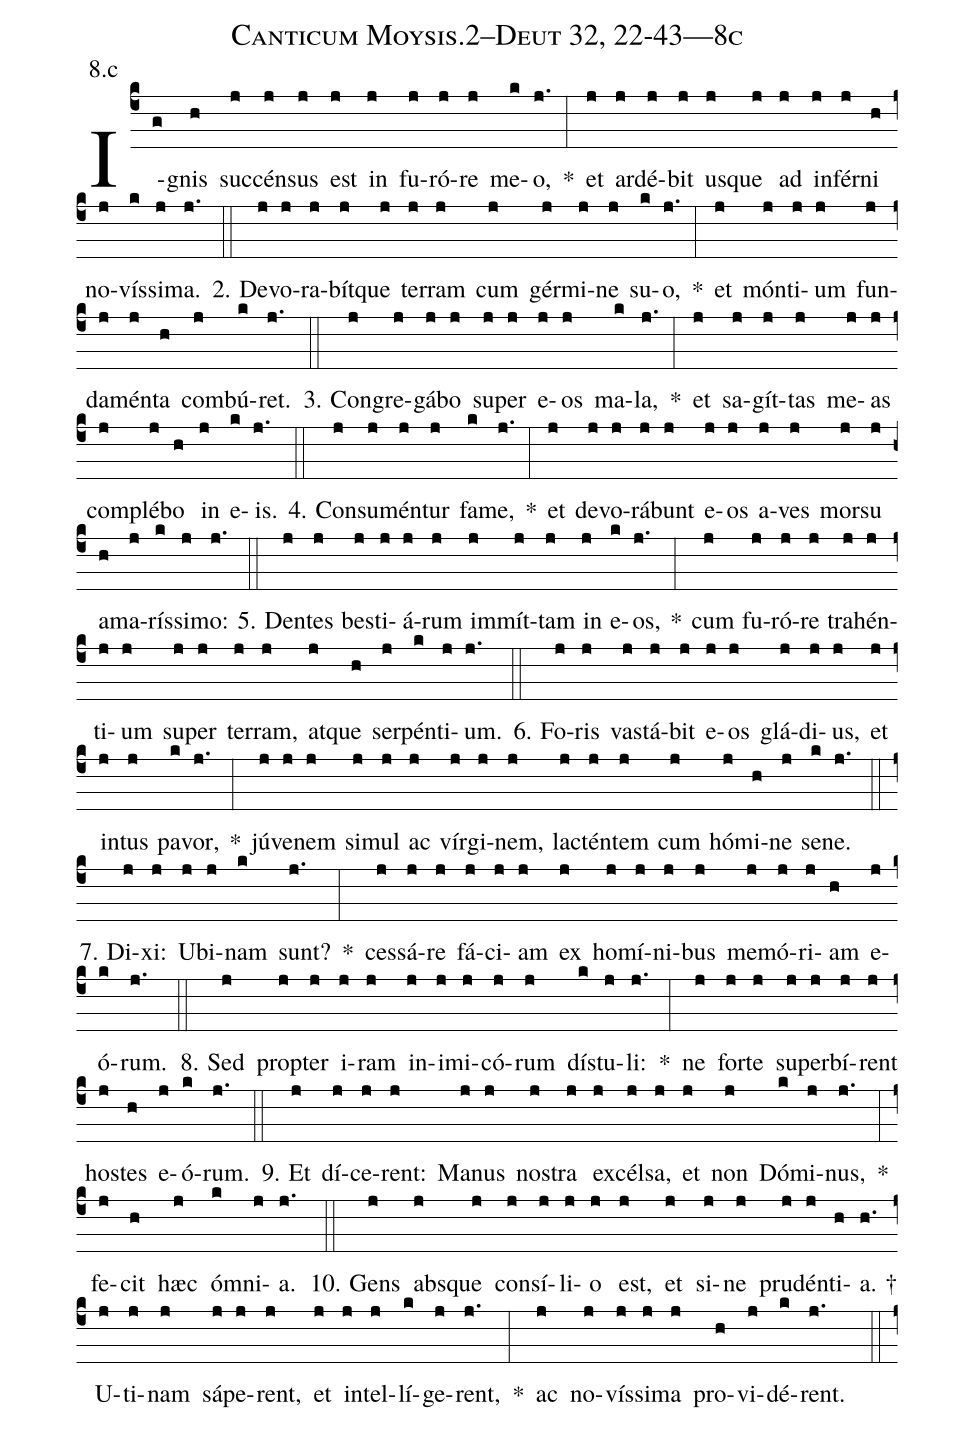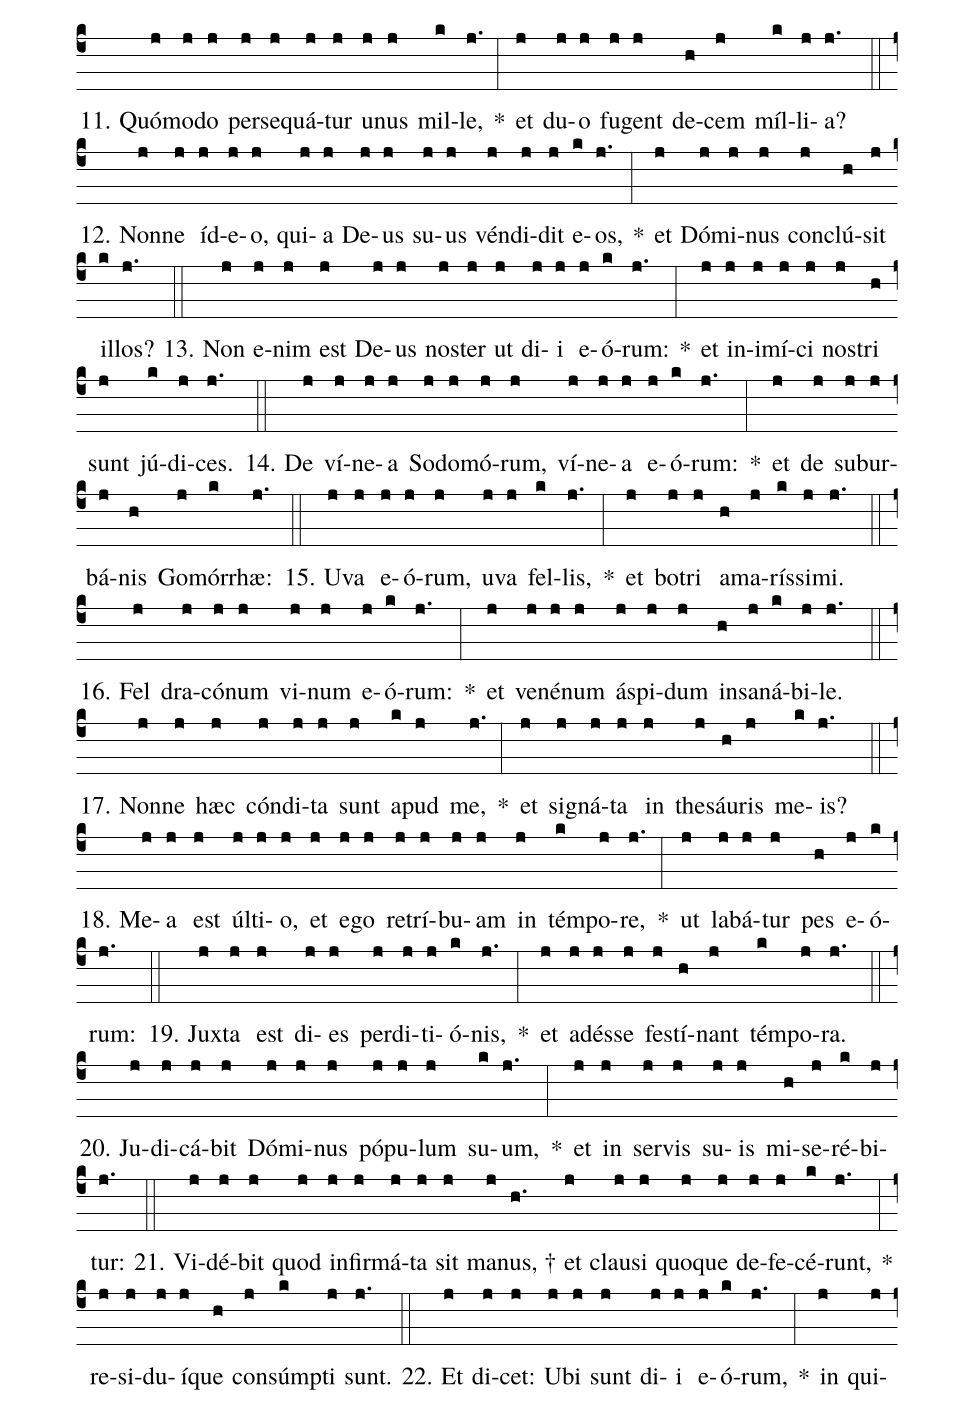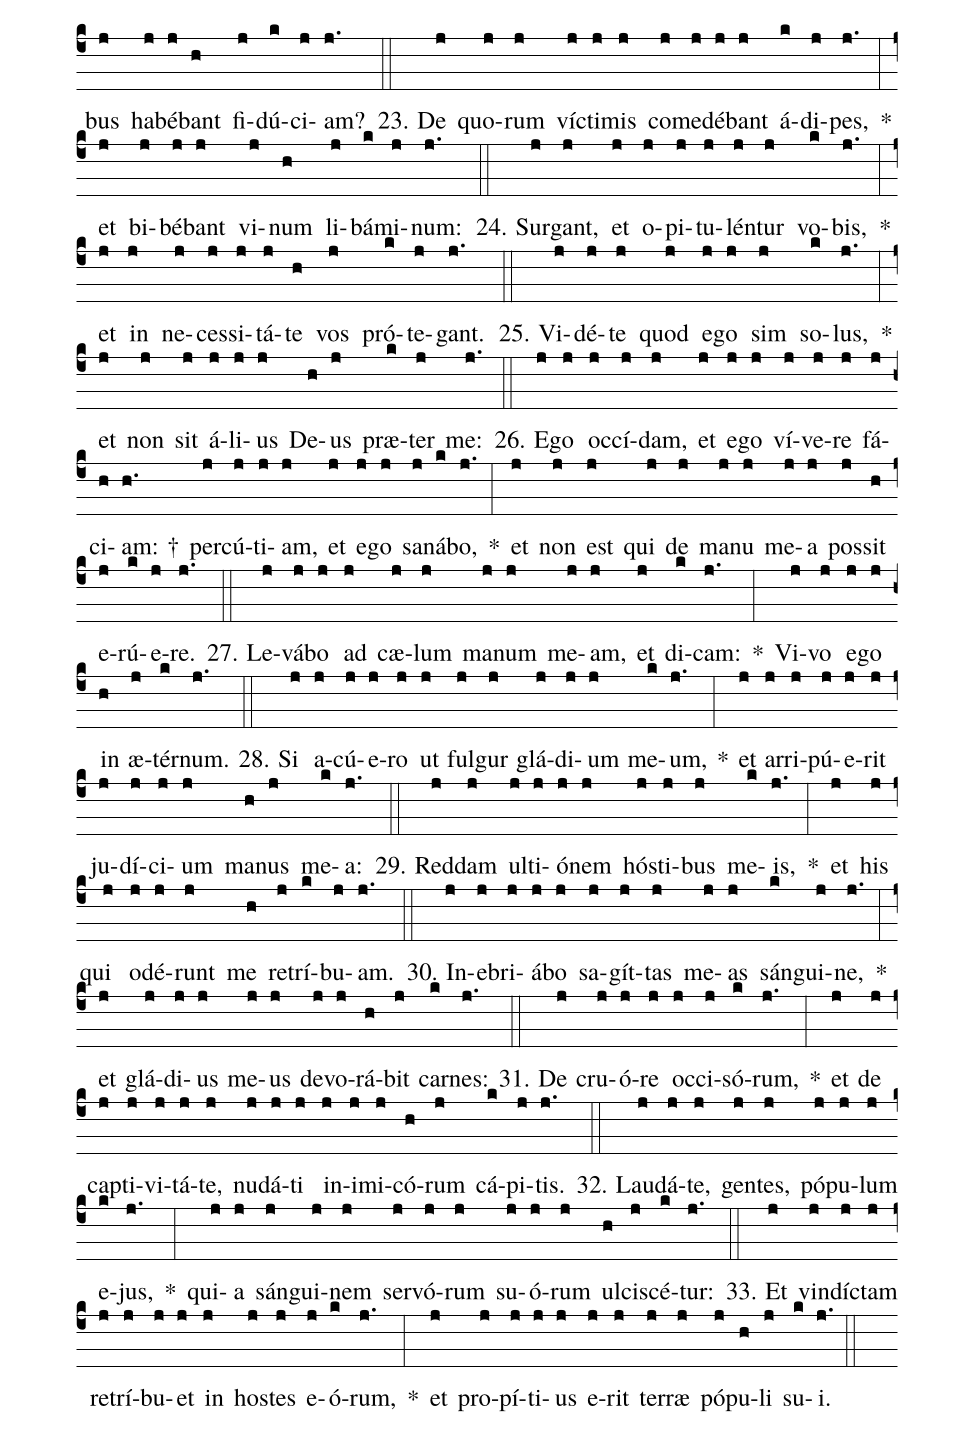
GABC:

name: Canticum Moysis.2--Deut 32, 22-43---8c;
annotation: 8.c;
%%
(c4)I(g)gnis(h) suc(j)cén(j)sus(j) est(j) in(j) fu(j)ró(j)re(j) me(k)o,(j.) *(:) et(j) ar(j)dé(j)bit(j) us(j)que(j) ad(j) in(j)fér(j)ni(h) no(j)vís(k)si(j)ma.(j.) (::)
2. De(j)vo(j)ra(j)bít(j)que(j) ter(j)ram(j) cum(j) gér(j)mi(j)ne(j) su(k)o,(j.) *(:) et(j) món(j)ti(j)um(j) fun(j)da(j)mén(j)ta(h) com(j)bú(k)ret.(j.) (::)
3. Con(j)gre(j)gá(j)bo(j) su(j)per(j) e(j)os(j) ma(k)la,(j.) *(:) et(j) sa(j)gít(j)tas(j) me(j)as(j) com(j)plé(j)bo(h) in(j) e(k)is.(j.) (::)
4. Con(j)su(j)mén(j)tur(j) fa(k)me,(j.) *(:) et(j) de(j)vo(j)rá(j)bunt(j) e(j)os(j) a(j)ves(j) mor(j)su(j) a(h)ma(j)rís(k)si(j)mo:(j.) (::)
5. Den(j)tes(j) bes(j)ti(j)á(j)rum(j) im(j)mít(j)tam(j) in(j) e(k)os,(j.) *(:) cum(j) fu(j)ró(j)re(j) tra(j)hén(j)ti(j)um(j) su(j)per(j) ter(j)ram,(j) at(j)que(h) ser(j)pén(k)ti(j)um.(j.) (::)
6. Fo(j)ris(j) vas(j)tá(j)bit(j) e(j)os(j) glá(j)di(j)us,(j) et(j) in(j)tus(j) pa(k)vor,(j.) *(:) jú(j)ve(j)nem(j) si(j)mul(j) ac(j) vír(j)gi(j)nem,(j) lac(j)tén(j)tem(j) cum(j) hó(j)mi(h)ne(j) se(k)ne.(j.) (::)
7. Di(j)xi:(j) U(j)bi(j)nam(k) sunt?(j.) *(:) ces(j)sá(j)re(j) fá(j)ci(j)am(j) ex(j) ho(j)mí(j)ni(j)bus(j) me(j)mó(j)ri(j)am(h) e(j)ó(k)rum.(j.) (::)
8. Sed(j) prop(j)ter(j) i(j)ram(j) in(j)i(j)mi(j)có(j)rum(j) dís(k)tu(j)li:(j.) *(:) ne(j) for(j)te(j) su(j)per(j)bí(j)rent(j) hos(j)tes(h) e(j)ó(k)rum.(j.) (::)
9. Et(j) dí(j)ce(j)rent:(j) Ma(j)nus(j) nos(j)tra(j) ex(j)cél(j)sa,(j) et(j) non(j) Dó(k)mi(j)nus,(j.) *(:) fe(j)cit(h) hæc(j) óm(k)ni(j)a.(j.) (::)
10. Gens(j) abs(j)que(j) con(j)sí(j)li(j)o(j) est,(j) et(j) si(j)ne(j) pru(j)dén(j)ti(h)a. †(h.) U(j)ti(j)nam(j) sá(j)pe(j)rent,(j) et(j) in(j)tel(j)lí(k)ge(j)rent,(j.) *(:) ac(j) no(j)vís(j)si(j)ma(j) pro(h)vi(j)dé(k)rent.(j.) (::)
11. Quó(j)mo(j)do(j) per(j)se(j)quá(j)tur(j) u(j)nus(j) mil(k)le,(j.) *(:) et(j) du(j)o(j) fu(j)gent(j) de(h)cem(j) míl(k)li(j)a?(j.) (::)
12. Non(j)ne(j) íd(j)e(j)o,(j) qui(j)a(j) De(j)us(j) su(j)us(j) vén(j)di(j)dit(j) e(k)os,(j.) *(:) et(j) Dó(j)mi(j)nus(j) con(j)clú(h)sit(j) il(k)los?(j.) (::)
13. Non(j) e(j)nim(j) est(j) De(j)us(j) nos(j)ter(j) ut(j) di(j)i(j) e(j)ó(k)rum:(j.) *(:) et(j) in(j)i(j)mí(j)ci(j) nos(j)tri(h) sunt(j) jú(k)di(j)ces.(j.) (::)
14. De(j) ví(j)ne(j)a(j) So(j)do(j)mó(j)rum,(j) ví(j)ne(j)a(j) e(j)ó(k)rum:(j.) *(:) et(j) de(j) sub(j)ur(j)bá(j)nis(h) Go(j)mór(k)rhæ:(j.) (::)
15. U(j)va(j) e(j)ó(j)rum,(j) u(j)va(j) fel(k)lis,(j.) *(:) et(j) bo(j)tri(j) a(h)ma(j)rís(k)si(j)mi.(j.) (::)
16. Fel(j) dra(j)có(j)num(j) vi(j)num(j) e(j)ó(k)rum:(j.) *(:) et(j) ve(j)né(j)num(j) ás(j)pi(j)dum(j) in(h)sa(j)ná(k)bi(j)le.(j.) (::)
17. Non(j)ne(j) hæc(j) cón(j)di(j)ta(j) sunt(j) a(k)pud(j) me,(j.) *(:) et(j) si(j)gná(j)ta(j) in(j) the(j)sáu(h)ris(j) me(k)is?(j.) (::)
18. Me(j)a(j) est(j) úl(j)ti(j)o,(j) et(j) e(j)go(j) re(j)trí(j)bu(j)am(j) in(j) tém(k)po(j)re,(j.) *(:) ut(j) la(j)bá(j)tur(j) pes(h) e(j)ó(k)rum:(j.) (::)
19. Jux(j)ta(j) est(j) di(j)es(j) per(j)di(j)ti(j)ó(k)nis,(j.) *(:) et(j) ad(j)és(j)se(j) fes(j)tí(h)nant(j) tém(k)po(j)ra.(j.) (::)
20. Ju(j)di(j)cá(j)bit(j) Dó(j)mi(j)nus(j) pó(j)pu(j)lum(j) su(k)um,(j.) *(:) et(j) in(j) ser(j)vis(j) su(j)is(j) mi(h)se(j)ré(k)bi(j)tur:(j.) (::)
21. Vi(j)dé(j)bit(j) quod(j) in(j)fir(j)má(j)ta(j) sit(j) ma(j)nus, †(h.) et(j) clau(j)si(j) quo(j)que(j) de(j)fe(j)cé(k)runt,(j.) *(:) re(j)si(j)du(j)í(j)que(h) con(j)súmp(k)ti(j) sunt.(j.) (::)
22. Et(j) di(j)cet:(j) U(j)bi(j) sunt(j) di(j)i(j) e(j)ó(k)rum,(j.) *(:) in(j) qui(j)bus(j) ha(j)bé(j)bant(h) fi(j)dú(k)ci(j)am?(j.) (::)
23. De(j) quo(j)rum(j) víc(j)ti(j)mis(j) com(j)e(j)dé(j)bant(j) á(k)di(j)pes,(j.) *(:) et(j) bi(j)bé(j)bant(j) vi(j)num(h) li(j)bá(k)mi(j)num:(j.) (::)
24. Sur(j)gant,(j) et(j) o(j)pi(j)tu(j)lén(j)tur(j) vo(k)bis,(j.) *(:) et(j) in(j) ne(j)ces(j)si(j)tá(j)te(h) vos(j) pró(k)te(j)gant.(j.) (::)
25. Vi(j)dé(j)te(j) quod(j) e(j)go(j) sim(j) so(k)lus,(j.) *(:) et(j) non(j) sit(j) á(j)li(j)us(j) De(h)us(j) præ(k)ter(j) me:(j.) (::)
26. E(j)go(j) oc(j)cí(j)dam,(j) et(j) e(j)go(j) ví(j)ve(j)re(j) fá(j)ci(h)am: †(h.) per(j)cú(j)ti(j)am,(j) et(j) e(j)go(j) sa(j)ná(k)bo,(j.) *(:) et(j) non(j) est(j) qui(j) de(j) ma(j)nu(j) me(j)a(j) pos(j)sit(h) e(j)rú(k)e(j)re.(j.) (::)
27. Le(j)vá(j)bo(j) ad(j) cæ(j)lum(j) ma(j)num(j) me(j)am,(j) et(j) di(k)cam:(j.) *(:) Vi(j)vo(j) e(j)go(j) in(h) æ(j)tér(k)num.(j.) (::)
28. Si(j) a(j)cú(j)e(j)ro(j) ut(j) ful(j)gur(j) glá(j)di(j)um(j) me(k)um,(j.) *(:) et(j) ar(j)ri(j)pú(j)e(j)rit(j) ju(j)dí(j)ci(j)um(j) ma(h)nus(j) me(k)a:(j.) (::)
29. Red(j)dam(j) ul(j)ti(j)ó(j)nem(j) hós(j)ti(j)bus(j) me(k)is,(j.) *(:) et(j) his(j) qui(j) o(j)dé(j)runt(j) me(h) re(j)trí(k)bu(j)am.(j.) (::)
30. In(j)e(j)bri(j)á(j)bo(j) sa(j)gít(j)tas(j) me(j)as(j) sán(k)gui(j)ne,(j.) *(:) et(j) glá(j)di(j)us(j) me(j)us(j) de(j)vo(j)rá(h)bit(j) car(k)nes:(j.) (::)
31. De(j) cru(j)ó(j)re(j) oc(j)ci(j)só(k)rum,(j.) *(:) et(j) de(j) cap(j)ti(j)vi(j)tá(j)te,(j) nu(j)dá(j)ti(j) in(j)i(j)mi(j)có(h)rum(j) cá(k)pi(j)tis.(j.) (::)
32. Lau(j)dá(j)te,(j) gen(j)tes,(j) pó(j)pu(j)lum(j) e(k)jus,(j.) *(:) qui(j)a(j) sán(j)gui(j)nem(j) ser(j)vó(j)rum(j) su(j)ó(j)rum(j) ul(h)ci(j)scé(k)tur:(j.) (::)
33. Et(j) vin(j)díc(j)tam(j) re(j)trí(j)bu(j)et(j) in(j) hos(j)tes(j) e(j)ó(k)rum,(j.) *(:) et(j) pro(j)pí(j)ti(j)us(j) e(j)rit(j) ter(j)ræ(j) pó(j)pu(h)li(j) su(k)i.(j.) (::)
